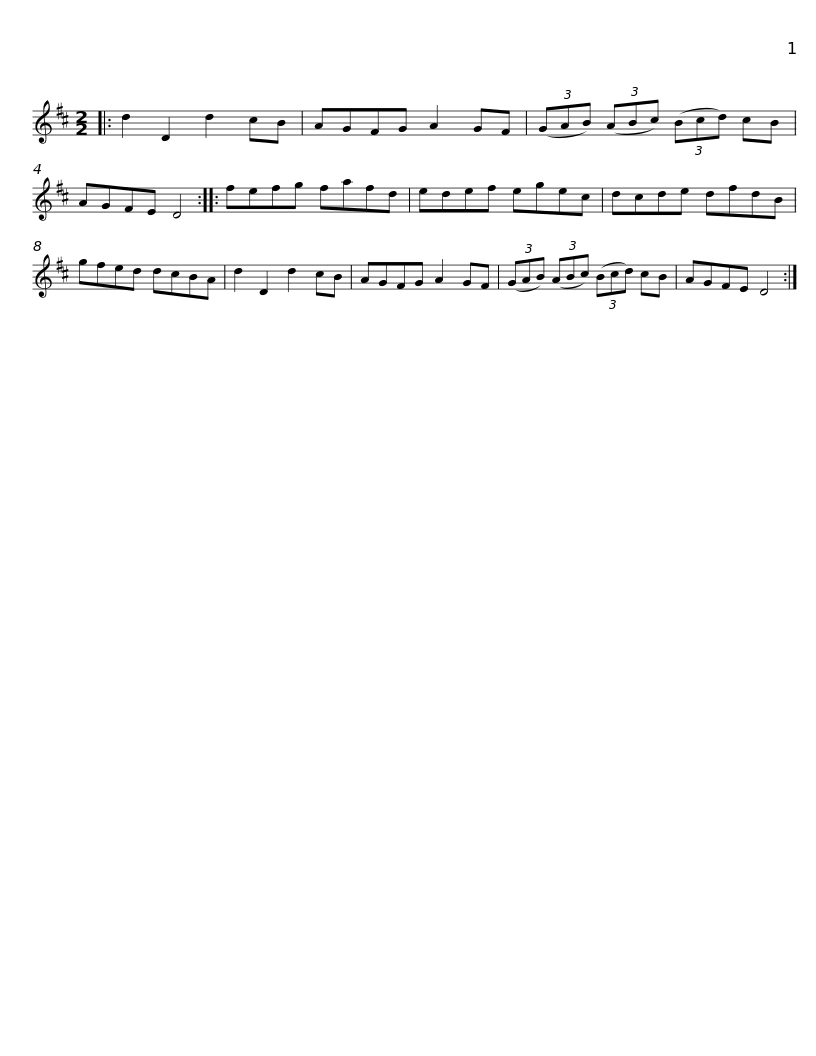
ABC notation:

X:1
L:1/8
M:2/2
I:linebreak $
K:D
V:1 treble
V:1
|: d2 D2 d2 cB | AGFG A2 GF | (3(GAB) (3(ABc) (3(Bcd) cB | AGFE D4 :: fefg fafd |$ %5
 edef egec | dcde dfdB | gfed dcBA | d2 D2 d2 cB | AGFG A2 GF |$ %10
 (3(GAB) (3(ABc) (3(Bcd) cB | AGFE D4 :| %12
